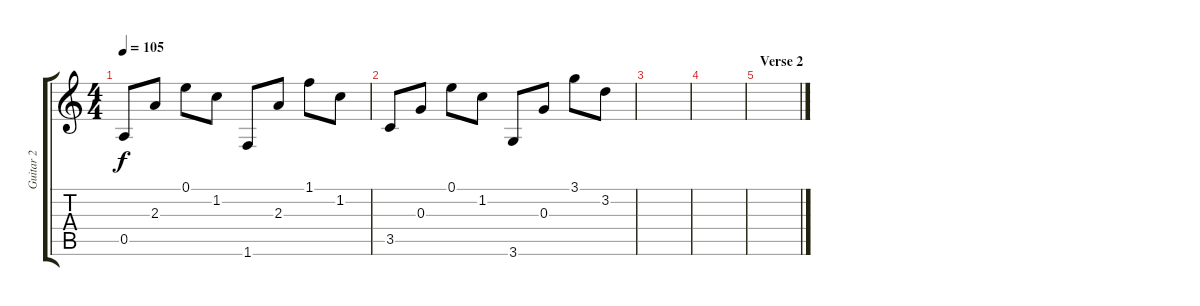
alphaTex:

\track ("Guitar 2" "Guitar 2") {instrument overdrivenguitar}
\staff {score tabs}
\tuning (E4 B3 G3 D3 A2 E2) {hide}
\ts (4 4)
\tempo 105
\clef g2
\ks c
0.5.8{dy f} 2.3.8 0.1.8 1.2.8 1.6.8 2.3.8 1.1.8 1.2.8 |
3.5.8 0.3.8 0.1.8 1.2.8 3.6.8 0.3.8 3.1.8 3.2.8 |
|
|
\section ("" "Verse 2")
